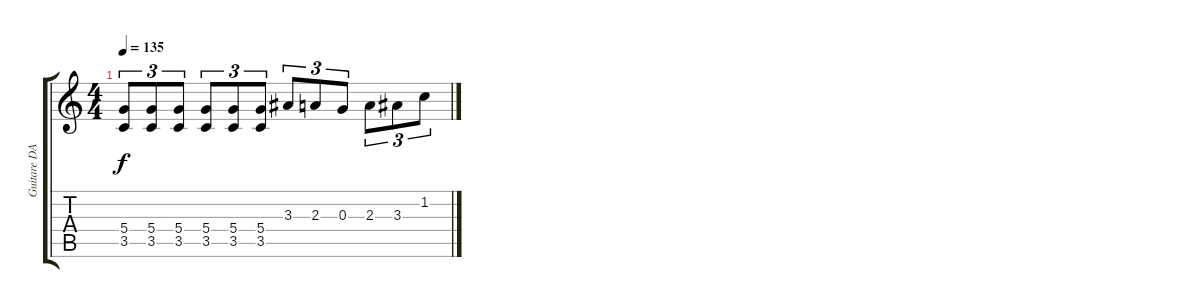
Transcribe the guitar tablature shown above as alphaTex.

\track ("Guitare DADGBE" "Guitare DA") {instrument distortionguitar}
\staff {score tabs}
\tuning (E4 B3 G3 D3 A2 D2) {hide}
\ts (4 4)
\tempo 135
\clef g2
\ks c
(5.4 3.5).8{tu (3 2) dy f} (5.4 3.5).8{tu (3 2)} (5.4 3.5).8{tu (3 2)} (5.4 3.5).8{tu (3 2)} (5.4 3.5).8{tu (3 2)} (5.4 3.5).8{tu (3 2)} 3.3.8{tu (3 2)} 2.3.8{tu (3 2)} 0.3.8{tu (3 2)} 2.3.8{tu (3 2)} 3.3.8{tu (3 2)} 1.2.8{tu (3 2)}
